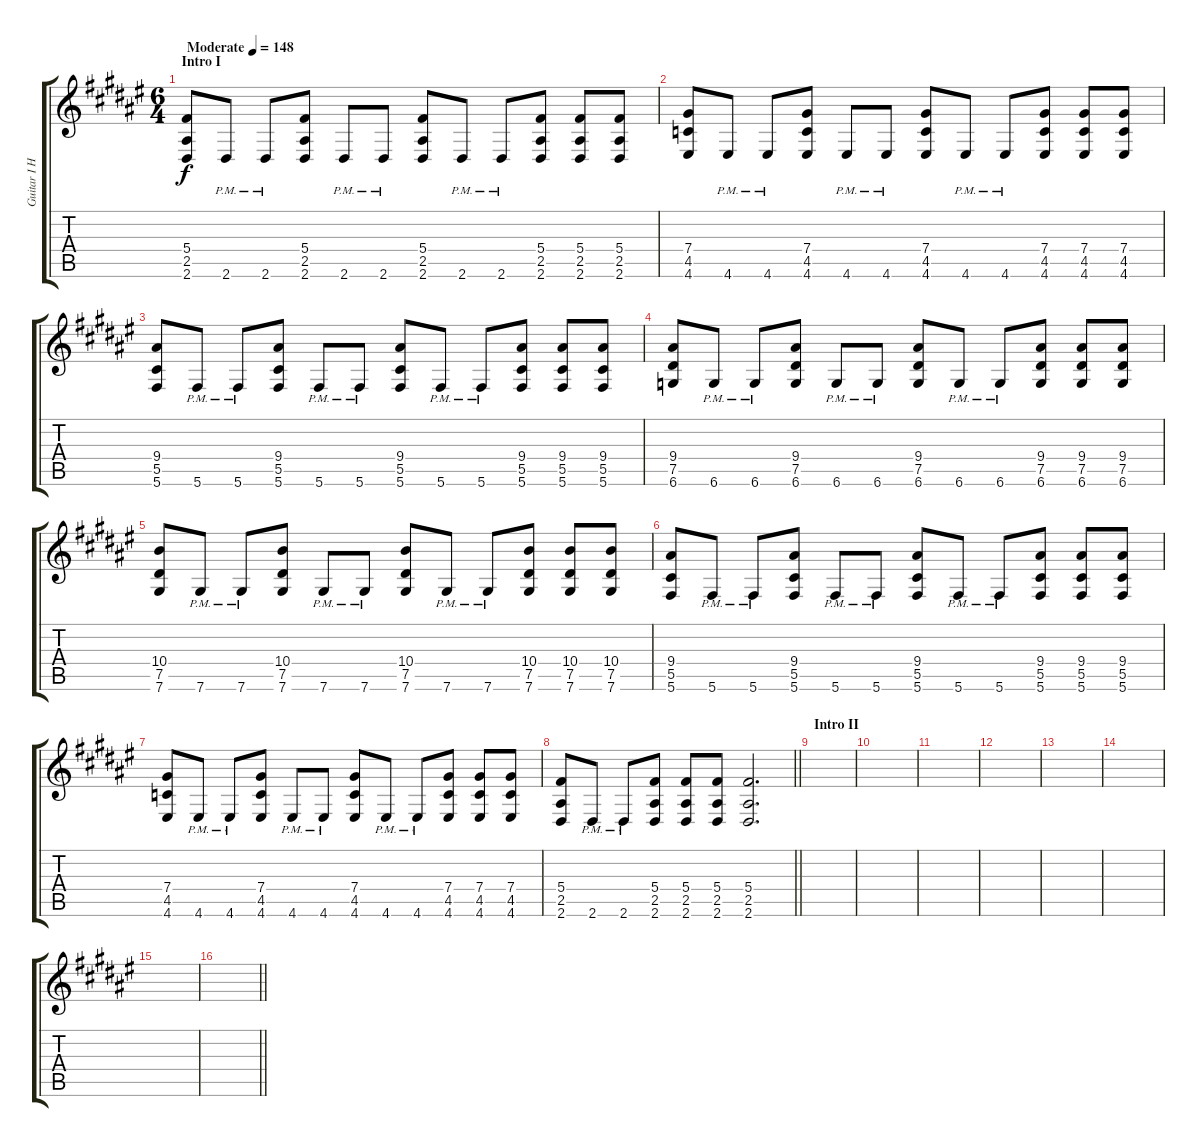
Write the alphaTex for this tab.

\track ("Guitar I Hizaki" "Guitar I H") {instrument overdrivenguitar}
\staff {score tabs}
\tuning (Eb4 Bb3 Gb3 Db3 Ab2 Db2) {hide}
\ts (6 4)
\section ("" "Intro I")
\tempo (148 "Moderate")
\clef g2
\ks d#minor
(5.4 2.5 2.6).8{dy f instrument overdrivenguitar} 2.6{pm}.8 2.6{pm}.8 (5.4 2.5 2.6).8 2.6{pm}.8 2.6{pm}.8 (5.4 2.5 2.6).8 2.6{pm}.8 2.6{pm}.8 (5.4 2.5 2.6).8 (5.4 2.5 2.6).8 (5.4 2.5 2.6).8 |
(7.4 4.5 4.6).8 4.6{pm}.8 4.6{pm}.8 (7.4 4.5 4.6).8 4.6{pm}.8 4.6{pm}.8 (7.4 4.5 4.6).8 4.6{pm}.8 4.6{pm}.8 (7.4 4.5 4.6).8 (7.4 4.5 4.6).8 (7.4 4.5 4.6).8 |
(9.4 5.5 5.6).8 5.6{pm}.8 5.6{pm}.8 (9.4 5.5 5.6).8 5.6{pm}.8 5.6{pm}.8 (9.4 5.5 5.6).8 5.6{pm}.8 5.6{pm}.8 (9.4 5.5 5.6).8 (9.4 5.5 5.6).8 (9.4 5.5 5.6).8 |
(9.4 7.5 6.6).8 6.6{pm}.8 6.6{pm}.8 (9.4 7.5 6.6).8 6.6{pm}.8 6.6{pm}.8 (9.4 7.5 6.6).8 6.6{pm}.8 6.6{pm}.8 (9.4 7.5 6.6).8 (9.4 7.5 6.6).8 (9.4 7.5 6.6).8 |
(10.4 7.5 7.6).8 7.6{pm}.8 7.6{pm}.8 (10.4 7.5 7.6).8 7.6{pm}.8 7.6{pm}.8 (10.4 7.5 7.6).8 7.6{pm}.8 7.6{pm}.8 (10.4 7.5 7.6).8 (10.4 7.5 7.6).8 (10.4 7.5 7.6).8 |
(9.4 5.5 5.6).8 5.6{pm}.8 5.6{pm}.8 (9.4 5.5 5.6).8 5.6{pm}.8 5.6{pm}.8 (9.4 5.5 5.6).8 5.6{pm}.8 5.6{pm}.8 (9.4 5.5 5.6).8 (9.4 5.5 5.6).8 (9.4 5.5 5.6).8 |
(7.4 4.5 4.6).8 4.6{pm}.8 4.6{pm}.8 (7.4 4.5 4.6).8 4.6{pm}.8 4.6{pm}.8 (7.4 4.5 4.6).8 4.6{pm}.8 4.6{pm}.8 (7.4 4.5 4.6).8 (7.4 4.5 4.6).8 (7.4 4.5 4.6).8 |
\barLineRight lightlight
(5.4 2.5 2.6).8 2.6{pm}.8 2.6{pm}.8 (5.4 2.5 2.6).8 (5.4 2.5 2.6).8 (5.4 2.5 2.6).8 (5.4 2.5 2.6).2{d} |
\section ("" "Intro II")
|
|
|
|
|
|
|
\barLineRight lightlight
